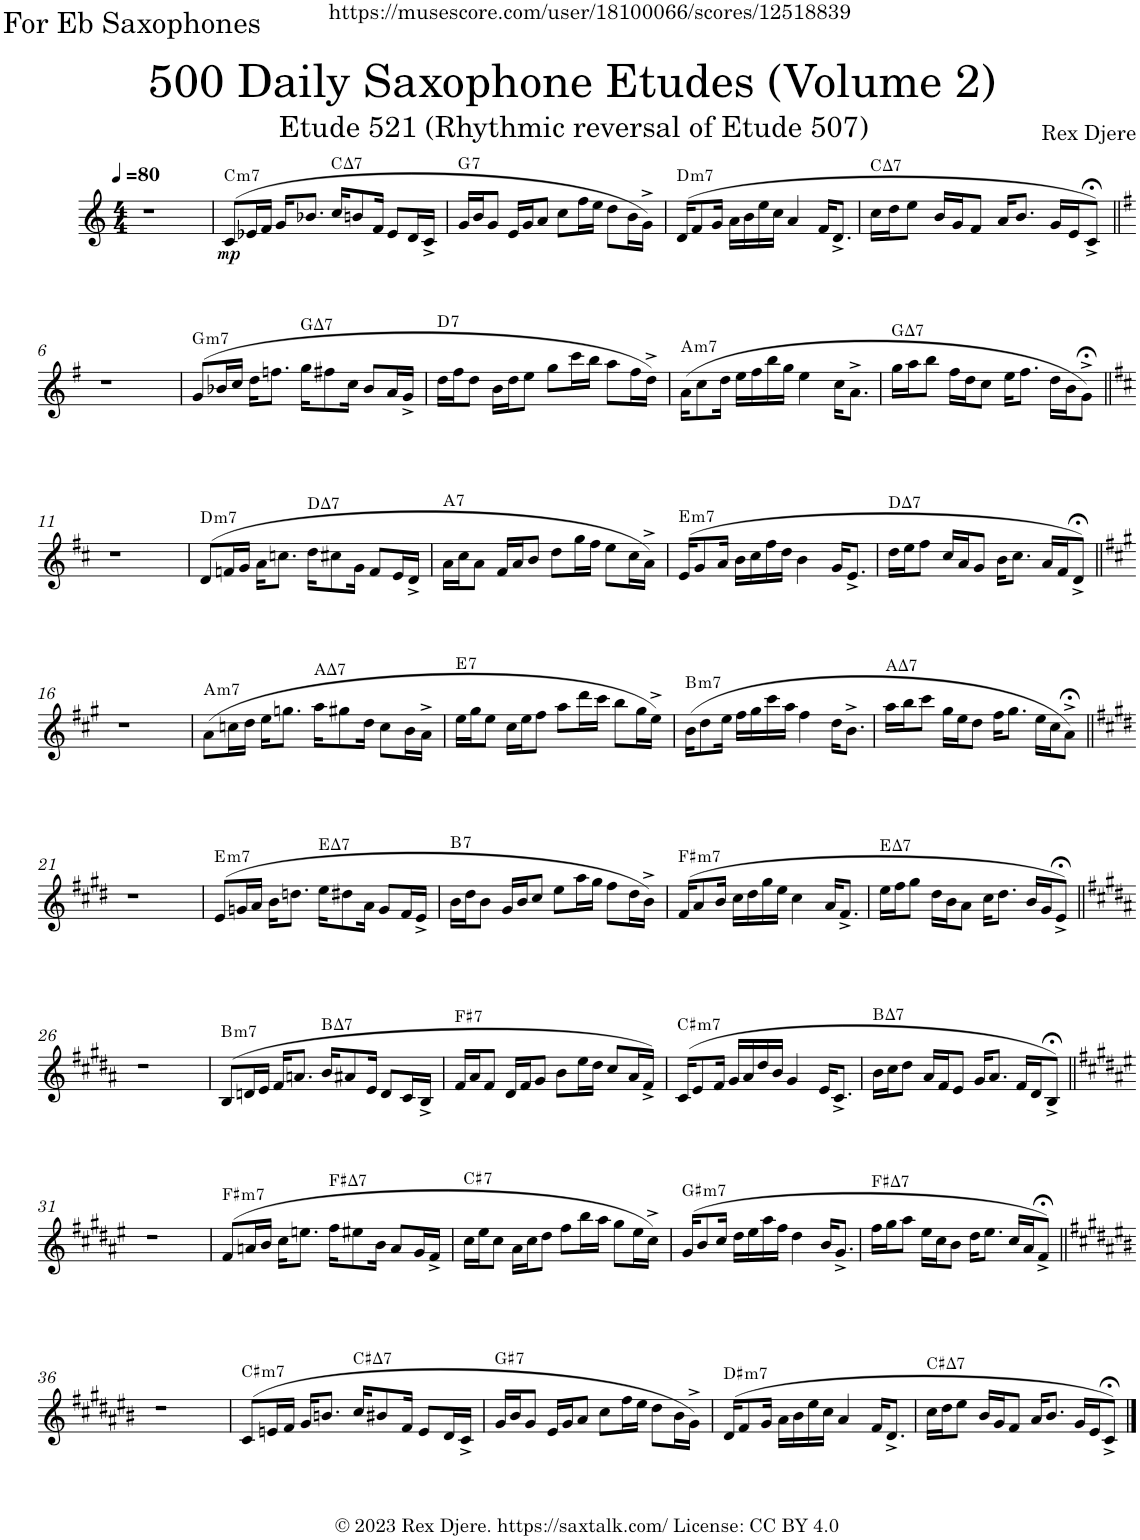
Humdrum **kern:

**kern	**dynam	**harte
*part1	*part1	*part1
*staff1	*staff1	*
*I"Alto Saxophone	*	*
*I'A. Sax.	*	*
*clefG2	*	*
*Trd5c9	*	*
*k[]	*	*
*M4/4	*	*
*MM80	*	*
=1	=1	=1
1r	.	.
=2	=2	=2
!	!LO:DY:b	!LO:H:kt=m7
(8c/L	mp	C:min7
16e-X/L	.	.
16f/JJ	.	.
16g/KL	.	.
8.b-X/J	.	.
!	!	!LO:H:kt=7
16cc/KL	.	C:maj7
8bn/	.	.
16f/Jk	.	.
8e-/L	.	.
16d/L	.	.
16c^/JJ	.	.
=3	=3	=3
!	!	!LO:H:kt=7
16g/LL	.	G:7
16b/J	.	.
8g/J	.	.
16e/LL	.	.
16g/J	.	.
8a/J	.	.
8cc\L	.	.
16ff\L	.	.
16ee\JJ	.	.
8dd\L	.	.
16b\L	.	.
16g^\JJ)	.	.
=4	=4	=4
!	!	!LO:H:kt=m7
(16d/KL	.	D:min7
8f/	.	.
16g/Jk	.	.
16a\LL	.	.
16b\	.	.
16ee\	.	.
16cc\JJ	.	.
4a/	.	.
16f/KL	.	.
8.d^/J	.	.
=5	=5	=5
!	!	!LO:H:kt=7
16cc\LL	.	C:maj7
16dd\J	.	.
8ee\J	.	.
16b/LL	.	.
16g/J	.	.
8f/J	.	.
16a/KL	.	.
8.b/J	.	.
16g/LL	.	.
16e/J	.	.
8c;<^/J)	.	.
!!LO:LB:g=z
=6||	=6||	=6||
*k[f#]	*	*
1r	.	.
=7	=7	=7
!	!	!LO:H:kt=m7
(8g/L	.	G:min7
16b-X/L	.	.
16cc/JJ	.	.
16dd\KL	.	.
8.ffn\J	.	.
!	!	!LO:H:kt=7
16gg\KL	.	G:maj7
8ff#X\	.	.
16cc\Jk	.	.
8b-/L	.	.
16a/L	.	.
16g^/JJ	.	.
=8	=8	=8
!	!	!LO:H:kt=7
16dd\LL	.	D:7
16ff#\J	.	.
8dd\J	.	.
16b\LL	.	.
16dd\J	.	.
8ee\J	.	.
8gg\L	.	.
16ccc\L	.	.
16bb\JJ	.	.
8aa\L	.	.
16ff#\L	.	.
16dd^\JJ)	.	.
=9	=9	=9
!	!	!LO:H:kt=m7
(16a\KL	.	A:min7
8cc\	.	.
16dd\Jk	.	.
16ee\LL	.	.
16ff#\	.	.
16bb\	.	.
16gg\JJ	.	.
4ee\	.	.
16cc\KL	.	.
8.a^\J	.	.
=10	=10	=10
!	!	!LO:H:kt=7
16gg\LL	.	G:maj7
16aa\J	.	.
8bb\J	.	.
16ff#\LL	.	.
16dd\J	.	.
8cc\J	.	.
16ee\KL	.	.
8.ff#\J	.	.
16dd\LL	.	.
16b\J	.	.
8g;<^\J)	.	.
!!LO:LB:g=z
=11||	=11||	=11||
*k[f#c#]	*	*
1r	.	.
=12	=12	=12
!	!	!LO:H:kt=m7
(8d/L	.	D:min7
16fn/L	.	.
16g/JJ	.	.
16a\KL	.	.
8.ccn\J	.	.
!	!	!LO:H:kt=7
16dd\KL	.	D:maj7
8cc#X\	.	.
16g\Jk	.	.
8f/L	.	.
16e/L	.	.
16d^/JJ	.	.
=13	=13	=13
!	!	!LO:H:kt=7
16a\LL	.	A:7
16cc#\J	.	.
8a\J	.	.
16f#/LL	.	.
16a/J	.	.
8b/J	.	.
8dd\L	.	.
16gg\L	.	.
16ff#\JJ	.	.
8ee\L	.	.
16cc#\L	.	.
16a^\JJ)	.	.
=14	=14	=14
!	!	!LO:H:kt=m7
(16e/KL	.	E:min7
8g/	.	.
16a/Jk	.	.
16b\LL	.	.
16cc#\	.	.
16ff#\	.	.
16dd\JJ	.	.
4b\	.	.
16g/KL	.	.
8.e^/J	.	.
=15	=15	=15
!	!	!LO:H:kt=7
16dd\LL	.	D:maj7
16ee\J	.	.
8ff#\J	.	.
16cc#/LL	.	.
16a/J	.	.
8g/J	.	.
16b\KL	.	.
8.cc#\J	.	.
16a/LL	.	.
16f#/J	.	.
8d;<^/J)	.	.
!!LO:LB:g=z
=16||	=16||	=16||
*k[f#c#g#]	*	*
1r	.	.
=17	=17	=17
!	!	!LO:H:kt=m7
(8a\L	.	A:min7
16ccn\L	.	.
16dd\JJ	.	.
16ee\KL	.	.
8.ggn\J	.	.
!	!	!LO:H:kt=7
16aa\KL	.	A:maj7
8gg#X\	.	.
16dd\Jk	.	.
8cc\L	.	.
16b\L	.	.
16a^\JJ	.	.
=18	=18	=18
!	!	!LO:H:kt=7
16ee\LL	.	E:7
16gg#\J	.	.
8ee\J	.	.
16cc#\LL	.	.
16ee\J	.	.
8ff#\J	.	.
8aa\L	.	.
16ddd\L	.	.
16ccc#\JJ	.	.
8bb\L	.	.
16gg#\L	.	.
16ee^\JJ)	.	.
=19	=19	=19
!	!	!LO:H:kt=m7
(16b\KL	.	B:min7
8dd\	.	.
16ee\Jk	.	.
16ff#\LL	.	.
16gg#\	.	.
16ccc#\	.	.
16aa\JJ	.	.
4ff#\	.	.
16dd\KL	.	.
8.b^\J	.	.
=20	=20	=20
!	!	!LO:H:kt=7
16aa\LL	.	A:maj7
16bb\J	.	.
8ccc#\J	.	.
16gg#\LL	.	.
16ee\J	.	.
8dd\J	.	.
16ff#\KL	.	.
8.gg#\J	.	.
16ee\LL	.	.
16cc#\J	.	.
8a;<^\J)	.	.
!!LO:LB:g=z
=21||	=21||	=21||
*k[f#c#g#d#]	*	*
1r	.	.
=22	=22	=22
!	!	!LO:H:kt=m7
(8e/L	.	E:min7
16gn/L	.	.
16a/JJ	.	.
16b\KL	.	.
8.ddn\J	.	.
!	!	!LO:H:kt=7
16ee\KL	.	E:maj7
8dd#X\	.	.
16a\Jk	.	.
8g/L	.	.
16f#/L	.	.
16e^/JJ	.	.
=23	=23	=23
!	!	!LO:H:kt=7
16b\LL	.	B:7
16dd#\J	.	.
8b\J	.	.
16g#/LL	.	.
16b/J	.	.
8cc#/J	.	.
8ee\L	.	.
16aa\L	.	.
16gg#\JJ	.	.
8ff#\L	.	.
16dd#\L	.	.
16b^\JJ)	.	.
=24	=24	=24
!	!	!LO:H:kt=m7
(16f#/KL	.	F#:min7
8a/	.	.
16b/Jk	.	.
16cc#\LL	.	.
16dd#\	.	.
16gg#\	.	.
16ee\JJ	.	.
4cc#\	.	.
16a/KL	.	.
8.f#^/J	.	.
=25	=25	=25
!	!	!LO:H:kt=7
16ee\LL	.	E:maj7
16ff#\J	.	.
8gg#\J	.	.
16dd#\LL	.	.
16b\J	.	.
8a\J	.	.
16cc#\KL	.	.
8.dd#\J	.	.
16b/LL	.	.
16g#/J	.	.
8e;<^/J)	.	.
!!LO:LB:g=z
=26||	=26||	=26||
*k[f#c#g#d#a#]	*	*
1r	.	.
=27	=27	=27
!	!	!LO:H:kt=m7
(8B/L	.	B:min7
16dn/L	.	.
16e/JJ	.	.
16f#/KL	.	.
8.an/J	.	.
!	!	!LO:H:kt=7
16b/KL	.	B:maj7
8a#X/	.	.
16e/Jk	.	.
8d/L	.	.
16c#/L	.	.
16B^/JJ	.	.
=28	=28	=28
!	!	!LO:H:kt=7
16f#/LL	.	F#:7
16a#/J	.	.
8f#/J	.	.
16d#/LL	.	.
16f#/J	.	.
8g#/J	.	.
8b\L	.	.
16ee\L	.	.
16dd#\JJ	.	.
8cc#/L	.	.
16a#/L	.	.
16f#^/JJ)	.	.
=29	=29	=29
!	!	!LO:H:kt=m7
(16c#/KL	.	C#:min7
8e/	.	.
16f#/Jk	.	.
16g#/LL	.	.
16a#/	.	.
16dd#/	.	.
16b/JJ	.	.
4g#/	.	.
16e/KL	.	.
8.c#^/J	.	.
=30	=30	=30
!	!	!LO:H:kt=7
16b\LL	.	B:maj7
16cc#\J	.	.
8dd#\J	.	.
16a#/LL	.	.
16f#/J	.	.
8e/J	.	.
16g#/KL	.	.
8.a#/J	.	.
16f#/LL	.	.
16d#/J	.	.
8B;<^/J)	.	.
!!LO:LB:g=z
=31||	=31||	=31||
*k[f#c#g#d#a#e#]	*	*
1r	.	.
=32	=32	=32
!	!	!LO:H:kt=m7
(8f#/L	.	F#:min7
16an/L	.	.
16b/JJ	.	.
16cc#\KL	.	.
8.een\J	.	.
!	!	!LO:H:kt=7
16ff#\KL	.	F#:maj7
8ee#X\	.	.
16b\Jk	.	.
8a/L	.	.
16g#/L	.	.
16f#^/JJ	.	.
=33	=33	=33
!	!	!LO:H:kt=7
16cc#\LL	.	C#:7
16ee#\J	.	.
8cc#\J	.	.
16a#\LL	.	.
16cc#\J	.	.
8dd#\J	.	.
8ff#\L	.	.
16bb\L	.	.
16aa#\JJ	.	.
8gg#\L	.	.
16ee#\L	.	.
16cc#^\JJ)	.	.
=34	=34	=34
!	!	!LO:H:kt=m7
(16g#/KL	.	G#:min7
8b/	.	.
16cc#/Jk	.	.
16dd#\LL	.	.
16ee#\	.	.
16aa#\	.	.
16ff#\JJ	.	.
4dd#\	.	.
16b/KL	.	.
8.g#^/J	.	.
=35	=35	=35
!	!	!LO:H:kt=7
16ff#\LL	.	F#:maj7
16gg#\J	.	.
8aa#\J	.	.
16ee#\LL	.	.
16cc#\J	.	.
8b\J	.	.
16dd#\KL	.	.
8.ee#\J	.	.
16cc#/LL	.	.
16a#/J	.	.
8f#;<^/J)	.	.
!!LO:LB:g=z
=36||	=36||	=36||
*k[f#c#g#d#a#e#b#]	*	*
1r	.	.
=37	=37	=37
!	!	!LO:H:kt=m7
(8c#/L	.	C#:min7
16en/L	.	.
16f#/JJ	.	.
16g#/KL	.	.
8.bn/J	.	.
!	!	!LO:H:kt=7
16cc#/KL	.	C#:maj7
8b#X/	.	.
16f#/Jk	.	.
8e/L	.	.
16d#/L	.	.
16c#^/JJ	.	.
=38	=38	=38
!	!	!LO:H:kt=7
16g#/LL	.	G#:7
16b#/J	.	.
8g#/J	.	.
16e#/LL	.	.
16g#/J	.	.
8a#/J	.	.
8cc#\L	.	.
16ff#\L	.	.
16ee#\JJ	.	.
8dd#\L	.	.
16b#\L	.	.
16g#^\JJ)	.	.
=39	=39	=39
!	!	!LO:H:kt=m7
(16d#/KL	.	D#:min7
8f#/	.	.
16g#/Jk	.	.
16a#\LL	.	.
16b#\	.	.
16ee#\	.	.
16cc#\JJ	.	.
4a#/	.	.
16f#/KL	.	.
8.d#^/J	.	.
=40	=40	=40
!	!	!LO:H:kt=7
16cc#\LL	.	C#:maj7
16dd#\J	.	.
8ee#\J	.	.
16b#/LL	.	.
16g#/J	.	.
8f#/J	.	.
16a#/KL	.	.
8.b#/J	.	.
16g#/LL	.	.
16e#/J	.	.
8c#;<^/J)	.	.
==	==	==
*-	*-	*-
